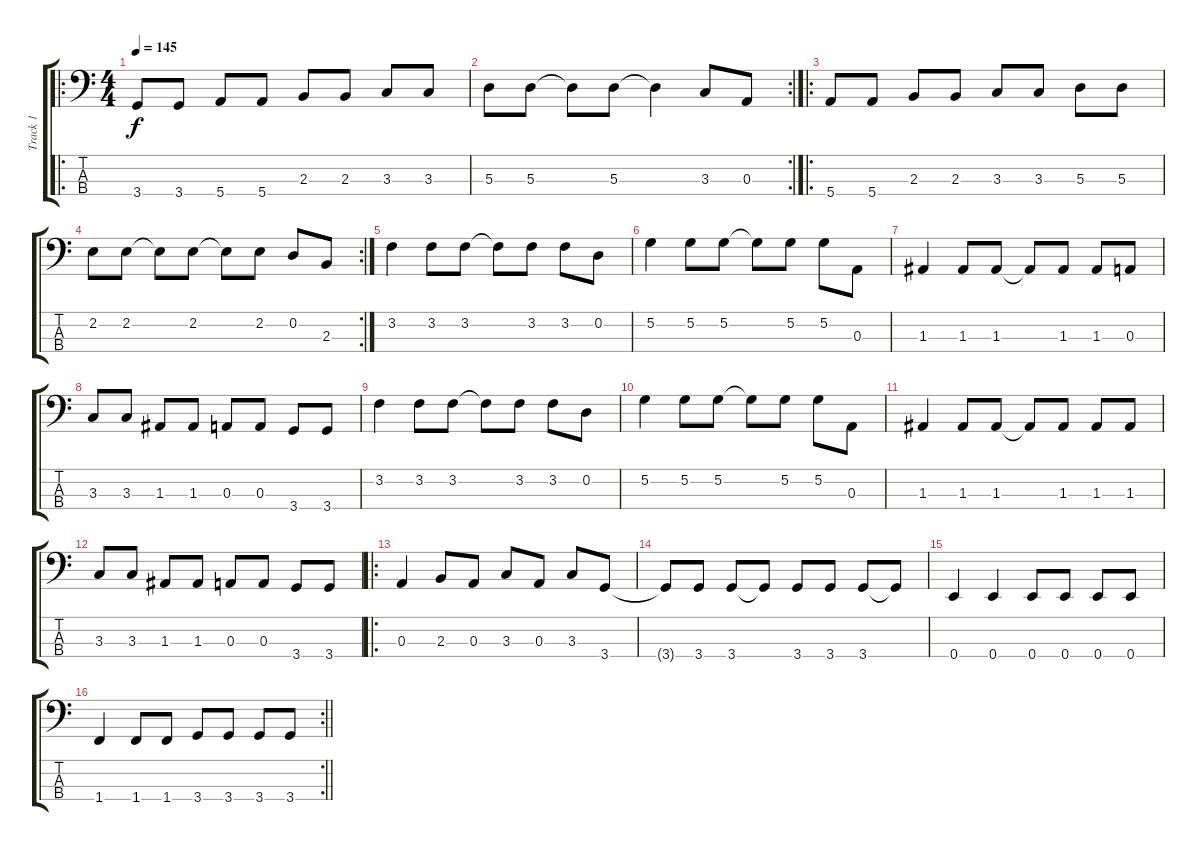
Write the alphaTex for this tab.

\track ("Track 1" "Track 1") {instrument electricbassfinger}
\staff {score tabs}
\tuning (G2 D2 A1 E1) {hide}
\ro
\ts (4 4)
\tempo 145
\clef f4
\ks c
3.4.8{dy f} 3.4.8 5.4.8 5.4.8 2.3.8 2.3.8 3.3.8 3.3.8 |
\rc 2
5.3.8 5.3.8 5.3{t}.8 5.3.8 5.3{t}.4 3.3.8 0.3.8 |
\ro
5.4.8 5.4.8 2.3.8 2.3.8 3.3.8 3.3.8 5.3.8 5.3.8 |
\rc 2
2.2.8 2.2.8 2.2{t}.8 2.2.8 2.2{t}.8 2.2.8 0.2.8 2.3.8 |
3.2.4 3.2.8 3.2.8 3.2{t}.8 3.2.8 3.2.8 0.2.8 |
5.2.4 5.2.8 5.2.8 5.2{t}.8 5.2.8 5.2.8 0.3.8 |
1.3.4 1.3.8 1.3.8 1.3{t}.8 1.3.8 1.3.8 0.3.8 |
3.3.8 3.3.8 1.3.8 1.3.8 0.3.8 0.3.8 3.4.8 3.4.8 |
3.2.4 3.2.8 3.2.8 3.2{t}.8 3.2.8 3.2.8 0.2.8 |
5.2.4 5.2.8 5.2.8 5.2{t}.8 5.2.8 5.2.8 0.3.8 |
1.3.4 1.3.8 1.3.8 1.3{t}.8 1.3.8 1.3.8 1.3.8 |
3.3.8 3.3.8 1.3.8 1.3.8 0.3.8 0.3.8 3.4.8 3.4.8 |
\ro
0.3.4 2.3.8 0.3.8 3.3.8 0.3.8 3.3.8 3.4.8 |
3.4{t}.8 3.4.8 3.4.8 3.4{t}.8 3.4.8 3.4.8 3.4.8 3.4{t}.8 |
0.4.4 0.4.4 0.4.8 0.4.8 0.4.8 0.4.8 |
\rc 2
\barLineRight lightlight
1.4.4 1.4.8 1.4.8 3.4.8 3.4.8 3.4.8 3.4.8
